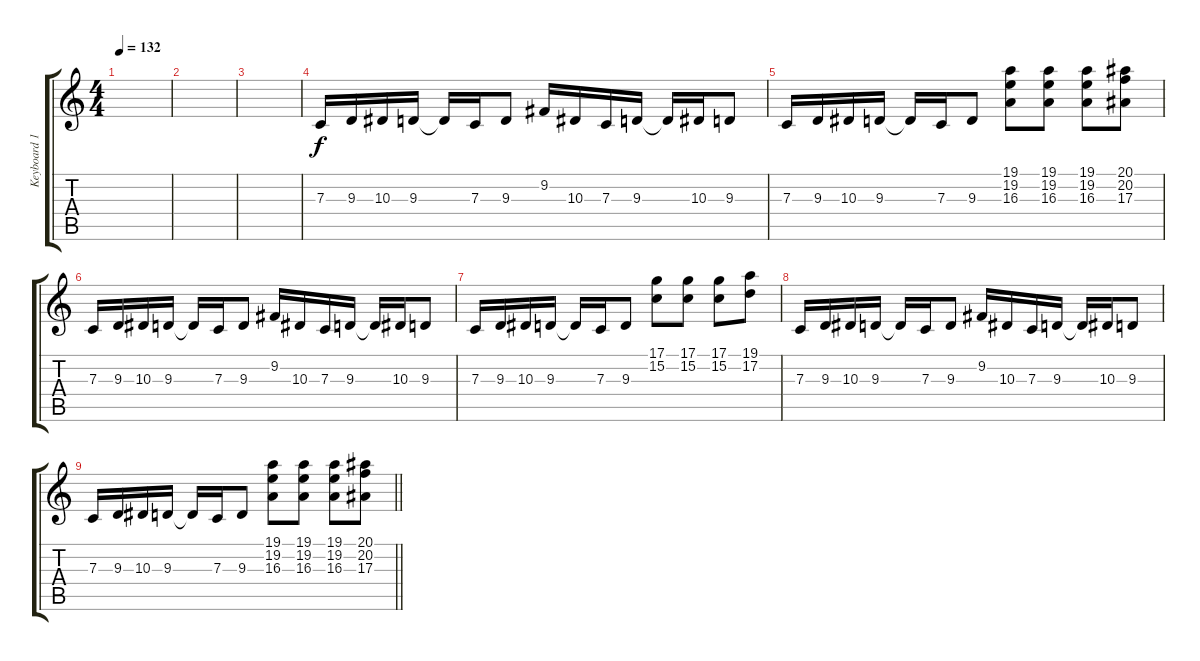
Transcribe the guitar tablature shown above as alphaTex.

\track ("Keyboard 1" "Keyboard 1") {instrument harpsichord}
\staff {score tabs}
\tuning (D4 A3 F3 C3 G2 C2) {hide}
\ts (4 4)
\tempo 132
\clef g2
\ks c
|
|
|
7.3.16{volume 14 instrument stringensemble1} 9.3.16 10.3.16 9.3.16 9.3{t}.16 7.3.16 9.3.8 9.2.16 10.3.16 7.3.16 9.3.16 9.3{t}.16 10.3.16 9.3.8 |
7.3.16 9.3.16 10.3.16 9.3.16 9.3{t}.16 7.3.16 9.3.8 (19.1 19.2 16.3).8 (19.1 19.2 16.3).8 (19.1 19.2 16.3).8 (20.1 20.2 17.3).8 |
7.3.16 9.3.16 10.3.16 9.3.16 9.3{t}.16 7.3.16 9.3.8 9.2.16 10.3.16 7.3.16 9.3.16 9.3{t}.16 10.3.16 9.3.8 |
7.3.16 9.3.16 10.3.16 9.3.16 9.3{t}.16 7.3.16 9.3.8 (17.1 15.2).8 (17.1 15.2).8 (17.1 15.2).8 (19.1 17.2).8 |
7.3.16{volume 14 instrument stringensemble1} 9.3.16 10.3.16 9.3.16 9.3{t}.16 7.3.16 9.3.8 9.2.16 10.3.16 7.3.16 9.3.16 9.3{t}.16 10.3.16 9.3.8 |
\barLineRight lightlight
7.3.16 9.3.16 10.3.16 9.3.16 9.3{t}.16 7.3.16 9.3.8 (19.1 19.2 16.3).8 (19.1 19.2 16.3).8 (19.1 19.2 16.3).8 (20.1 20.2 17.3).8
